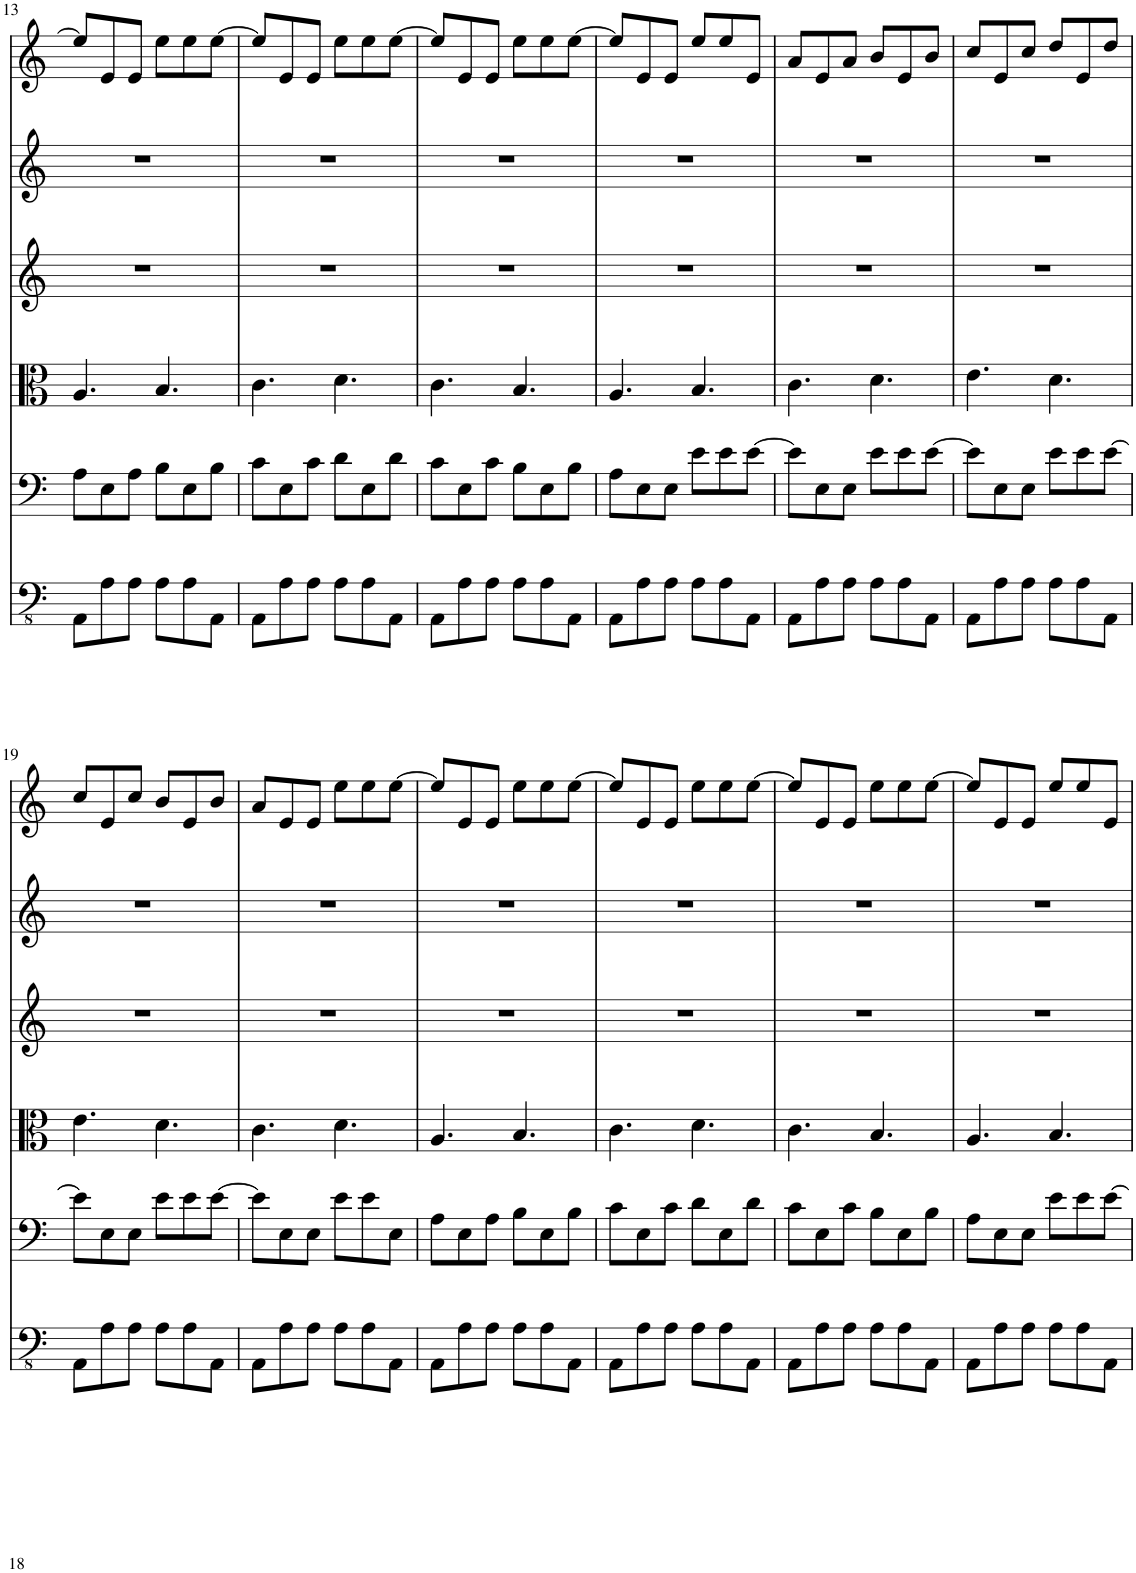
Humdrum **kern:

**kern	**kern	**kern	**kern	**kern	**kern
*part6	*part5	*part4	*part3	*part2	*part1
*staff6	*staff5	*staff4	*staff3	*staff2	*staff1
*I"Piano	*I"Piano	*I"Piano	*I"Piano	*I"Piano	*I"Piano
*	*I'Pno	*	*	*	*
!!LO:PB:g=z
*clefFv4	*clefF4	*clefC3	*clefG2	*clefG2	*clefG2
*k[]	*k[]	*k[]	*k[]	*k[]	*k[]
*M6/8	*M6/8	*M6/8	*M6/8	*M6/8	*M6/8
=13	=13	=13	=13	=13	=13
8AAA\L	8A\L	4.A/	2.r	2.r	8ee/L]
8AA\	8E\	.	.	.	8e/
8AA\J	8A\J	.	.	.	8e/J
8AA\L	8B\L	4.B/	.	.	8ee\L
8AA\	8E\	.	.	.	8ee\
8AAA\J	8B\J	.	.	.	[8ee\J
=14	=14	=14	=14	=14	=14
8AAA\L	8c\L	4.c\	2.r	2.r	8ee/L]
8AA\	8E\	.	.	.	8e/
8AA\J	8c\J	.	.	.	8e/J
8AA\L	8d\L	4.d\	.	.	8ee\L
8AA\	8E\	.	.	.	8ee\
8AAA\J	8d\J	.	.	.	[8ee\J
=15	=15	=15	=15	=15	=15
8AAA\L	8c\L	4.c\	2.r	2.r	8ee/L]
8AA\	8E\	.	.	.	8e/
8AA\J	8c\J	.	.	.	8e/J
8AA\L	8B\L	4.B/	.	.	8ee\L
8AA\	8E\	.	.	.	8ee\
8AAA\J	8B\J	.	.	.	[8ee\J
=16	=16	=16	=16	=16	=16
8AAA\L	8A\L	4.A/	2.r	2.r	8ee/L]
8AA\	8E\	.	.	.	8e/
8AA\J	8E\J	.	.	.	8e/J
8AA\L	8e\L	4.B/	.	.	8ee/L
8AA\	8e\	.	.	.	8ee/
8AAA\J	[8e\J	.	.	.	8e/J
=17	=17	=17	=17	=17	=17
8AAA\L	8e\L]	4.c\	2.r	2.r	8a/L
8AA\	8E\	.	.	.	8e/
8AA\J	8E\J	.	.	.	8a/J
8AA\L	8e\L	4.d\	.	.	8b/L
8AA\	8e\	.	.	.	8e/
8AAA\J	[8e\J	.	.	.	8b/J
=18	=18	=18	=18	=18	=18
8AAA\L	8e\L]	4.e\	2.r	2.r	8cc/L
8AA\	8E\	.	.	.	8e/
8AA\J	8E\J	.	.	.	8cc/J
8AA\L	8e\L	4.d\	.	.	8dd/L
8AA\	8e\	.	.	.	8e/
8AAA\J	[8e\J	.	.	.	8dd/J
!!LO:LB:g=z
=19	=19	=19	=19	=19	=19
8AAA\L	8e\L]	4.e\	2.r	2.r	8cc/L
8AA\	8E\	.	.	.	8e/
8AA\J	8E\J	.	.	.	8cc/J
8AA\L	8e\L	4.d\	.	.	8b/L
8AA\	8e\	.	.	.	8e/
8AAA\J	[8e\J	.	.	.	8b/J
=20	=20	=20	=20	=20	=20
8AAA\L	8e\L]	4.c\	2.r	2.r	8a/L
8AA\	8E\	.	.	.	8e/
8AA\J	8E\J	.	.	.	8e/J
8AA\L	8e\L	4.d\	.	.	8ee\L
8AA\	8e\	.	.	.	8ee\
8AAA\J	8E\J	.	.	.	[8ee\J
=21	=21	=21	=21	=21	=21
8AAA\L	8A\L	4.A/	2.r	2.r	8ee/L]
8AA\	8E\	.	.	.	8e/
8AA\J	8A\J	.	.	.	8e/J
8AA\L	8B\L	4.B/	.	.	8ee\L
8AA\	8E\	.	.	.	8ee\
8AAA\J	8B\J	.	.	.	[8ee\J
=22	=22	=22	=22	=22	=22
8AAA\L	8c\L	4.c\	2.r	2.r	8ee/L]
8AA\	8E\	.	.	.	8e/
8AA\J	8c\J	.	.	.	8e/J
8AA\L	8d\L	4.d\	.	.	8ee\L
8AA\	8E\	.	.	.	8ee\
8AAA\J	8d\J	.	.	.	[8ee\J
=23	=23	=23	=23	=23	=23
8AAA\L	8c\L	4.c\	2.r	2.r	8ee/L]
8AA\	8E\	.	.	.	8e/
8AA\J	8c\J	.	.	.	8e/J
8AA\L	8B\L	4.B/	.	.	8ee\L
8AA\	8E\	.	.	.	8ee\
8AAA\J	8B\J	.	.	.	[8ee\J
=24	=24	=24	=24	=24	=24
8AAA\L	8A\L	4.A/	2.r	2.r	8ee/L]
8AA\	8E\	.	.	.	8e/
8AA\J	8E\J	.	.	.	8e/J
8AA\L	8e\L	4.B/	.	.	8ee/L
8AA\	8e\	.	.	.	8ee/
8AAA\J	[8e\J	.	.	.	8e/J
=	=	=	=	=	=
*-	*-	*-	*-	*-	*-
